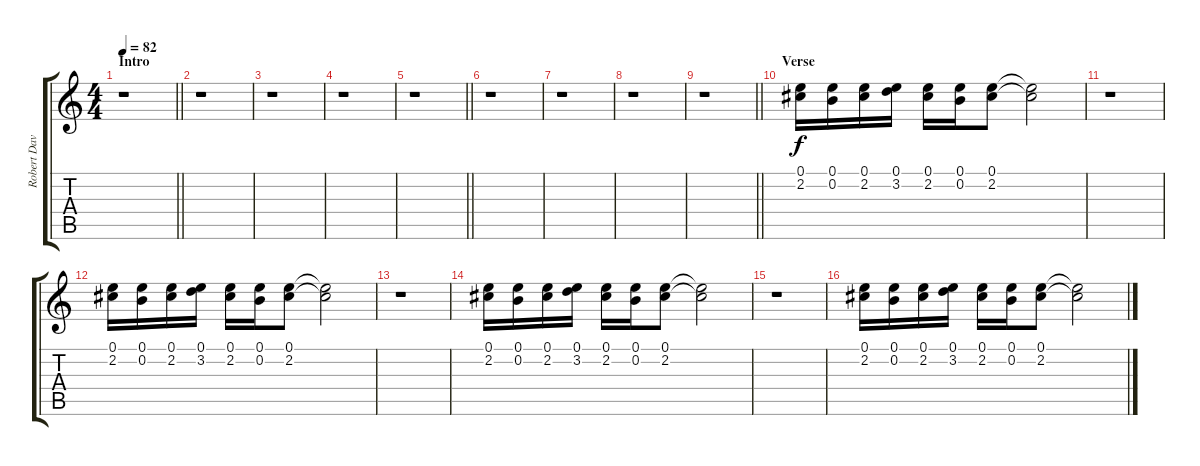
\track ("Robert Davis (Lead Guitar)" "Robert Dav") {instrument electricguitarclean}
\staff {score tabs}
\tuning (E4 B3 G3 D3 A2 D2) {hide}
\ts (4 4)
\section ("" "Intro")
\tempo 82
\clef g2
\barLineRight lightlight
\ks c
r.1{dy f instrument electricguitarclean} |
r.1 |
r.1 |
r.1 |
\barLineRight lightlight
r.1 |
r.1 |
r.1 |
r.1 |
\barLineRight lightlight
r.1 |
\section ("" "Verse")
(0.1 2.2).16 (0.1 0.2).16 (0.1 2.2).16 (0.1 3.2).16 (0.1 2.2).16 (0.1 0.2).16 (0.1 2.2).8 (0.1{t} 2.2{t}).2 |
r.1 |
(0.1 2.2).16 (0.1 0.2).16 (0.1 2.2).16 (0.1 3.2).16 (0.1 2.2).16 (0.1 0.2).16 (0.1 2.2).8 (0.1{t} 2.2{t}).2 |
r.1 |
(0.1 2.2).16 (0.1 0.2).16 (0.1 2.2).16 (0.1 3.2).16 (0.1 2.2).16 (0.1 0.2).16 (0.1 2.2).8 (0.1{t} 2.2{t}).2 |
r.1 |
(0.1 2.2).16 (0.1 0.2).16 (0.1 2.2).16 (0.1 3.2).16 (0.1 2.2).16 (0.1 0.2).16 (0.1 2.2).8 (0.1{t} 2.2{t}).2
